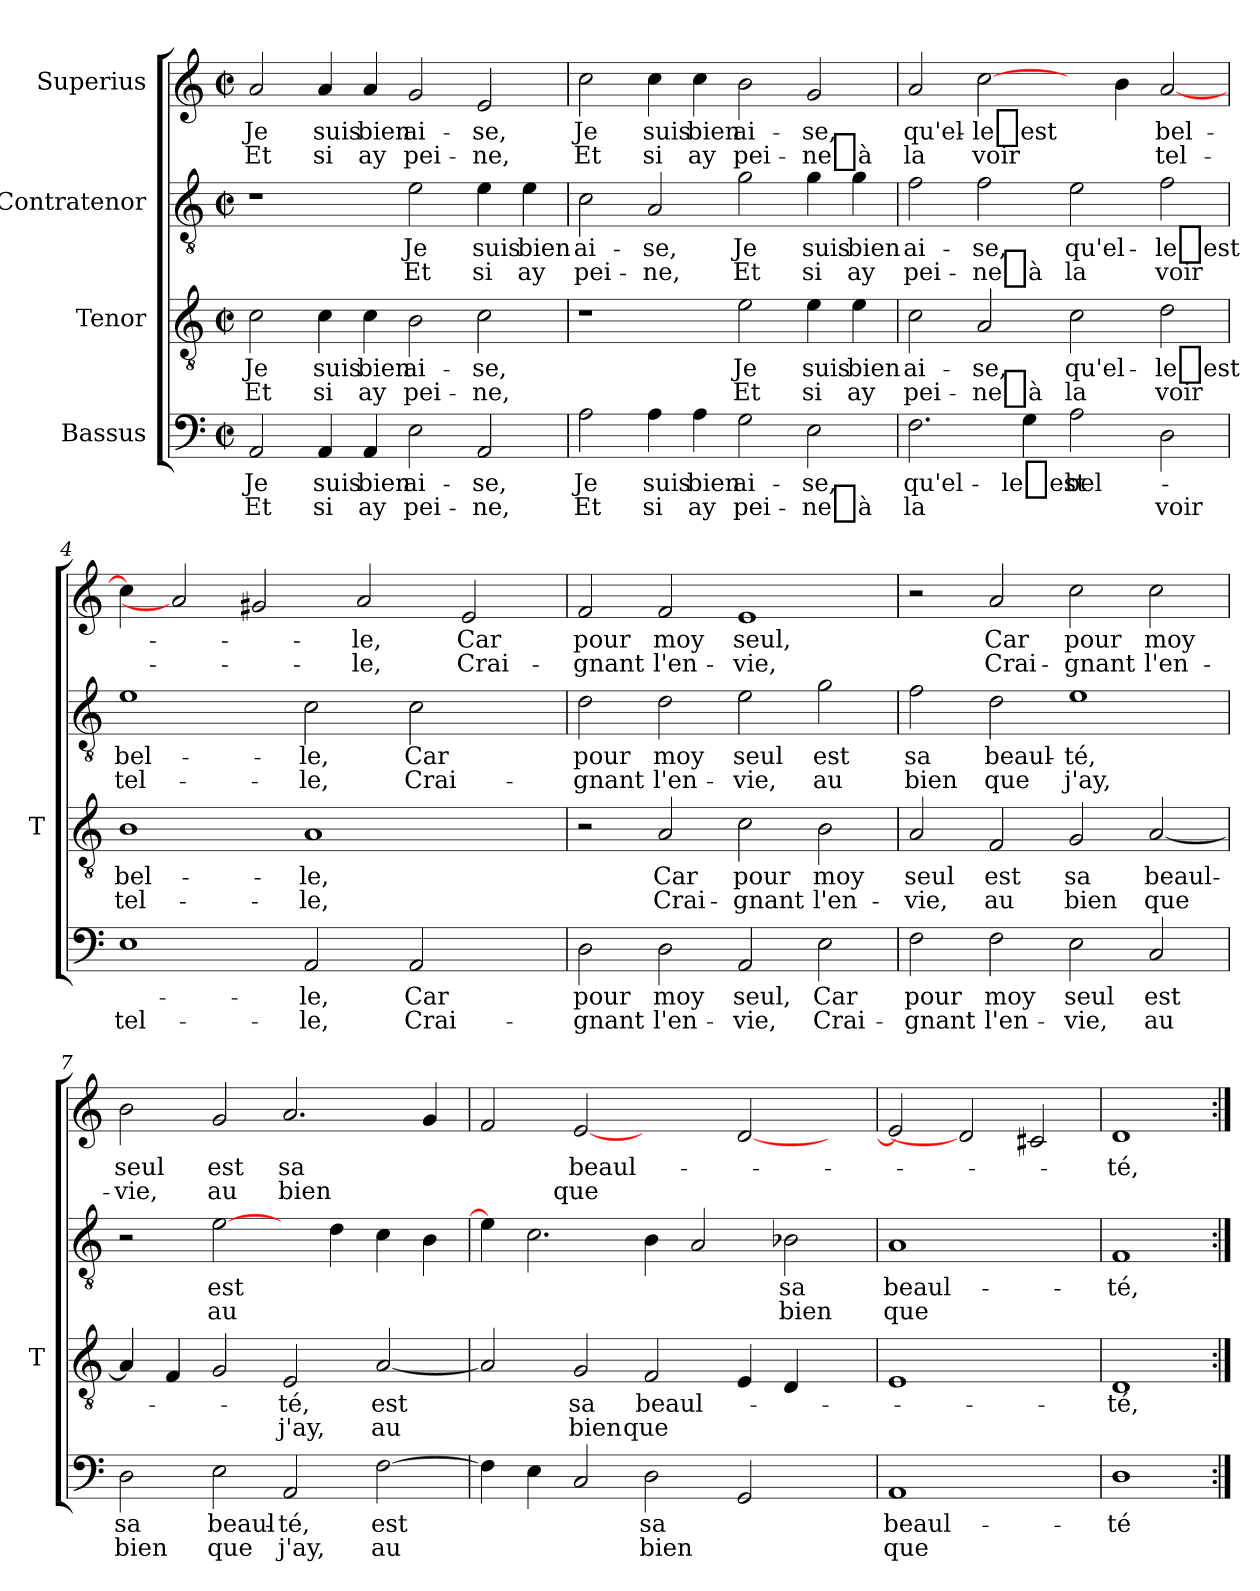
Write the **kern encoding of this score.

**kern	**text	**text	**kern	**text	**text	**kern	**text	**text	**kern	**text	**text
*part4	*part4	*part4	*part3	*part3	*part3	*part2	*part2	*part2	*part1	*part1	*part1
*staff4	*staff4	*staff4	*staff3	*staff3	*staff3	*staff2	*staff2	*staff2	*staff1	*staff1	*staff1
*I"Bassus	*	*	*I"Tenor	*	*	*I"Contratenor	*	*	*I"Superius	*	*
*	*	*	*I'T	*	*	*	*	*	*	*	*
*clefF4	*	*	*clefGv2	*	*	*clefGv2	*	*	*clefG2	*	*
*k[]	*	*	*k[]	*	*	*k[]	*	*	*k[]	*	*
*C:	*	*	*C:	*	*	*C:	*	*	*C:	*	*
*M2/2	*	*	*M2/2	*	*	*M2/2	*	*	*M2/2	*	*
*met(c|)	*	*	*met(c|)	*	*	*met(c|)	*	*	*met(c|)	*	*
=1	=1	=1	=1	=1	=1	=1	=1	=1	=1	=1	=1
2AA	-Je	-Et	2c	-Je	-Et	1r	.	.	2a	-Je	-Et
4AA	-suis	-si	4c	-suis	-si	.	.	.	4a	-suis	-si
4AA	-bien	-ay	4c	-bien	-ay	.	.	.	4a	-bien	-ay
2E	ai-	pei-	2B	ai-	pei-	2e	-Je	-Et	2g	ai-	pei-
2AA	-se,	-ne,	2c	-se,	-ne,	4e	-suis	-si	2e	-se,	-ne,
.	.	.	.	.	.	4e	-bien	-ay	.	.	.
=2	=2	=2	=2	=2	=2	=2	=2	=2	=2	=2	=2
2A	-Je	-Et	1r	.	.	2c	ai-	pei-	2cc	-Je	-Et
4A	-suis	-si	.	.	.	2A	-se,	-ne,	4cc	-suis	-si
4A	-bien	-ay	.	.	.	.	.	.	4cc	-bien	-ay
2G	ai-	pei-	2e	-Je	-Et	2g	-Je	-Et	2b	ai-	pei-
2E	-se,	-ne_à	4e	-suis	-si	4g	-suis	-si	2g	-se,	-ne_à
.	.	.	4e	-bien	-ay	4g	-bien	-ay	.	.	.
=3	=3	=3	=3	=3	=3	=3	=3	=3	=3	=3	=3
2.F	qu'el-	-la	2c	ai-	pei-	2f	ai-	pei-	2a	qu'el-	-la
.	.	.	2A	-se,	-ne_à	2f	-se,	-ne_à	[2cc	-le_est	-voir
4G	-le_est	.	.	.	.	.	.	.	.	.	.
2A	bel-	.	2c	qu'el-	-la	2e	qu'el-	-la	4ryy	.	.
.	.	.	.	.	.	.	.	.	4b	.	.
2D	.	-voir	2d	-le_est	-voir	2f	-le_est	-voir	[2a	bel-	tel-
=4	=4	=4	=4	=4	=4	=4	=4	=4	=4	=4	=4
1E	.	tel-	1B	bel-	tel-	1e	bel-	tel-	4cc]	.	.
.	.	.	.	.	.	.	.	.	2a]	.	.
.	.	.	.	.	.	.	.	.	2g#X	.	.
2AA	-le,	-le,	1A	-le,	-le,	2c	-le,	-le,	.	.	.
.	.	.	.	.	.	.	.	.	2a	-le,	-le,
2AA	-Car	Crai-	.	.	.	2c	-Car	Crai-	.	.	.
.	.	.	.	.	.	.	.	.	2e	-Car	Crai-
4ryy	.	.	4ryy	.	.	4ryy	.	.	.	.	.
=5	=5	=5	=5	=5	=5	=5	=5	=5	=5	=5	=5
2D	-pour	-gnant	2r	.	.	2d	-pour	-gnant	2f	-pour	-gnant
2D	-moy	l'en-	2A	-Car	Crai-	2d	-moy	l'en-	2f	-moy	l'en-
2AA	-seul,	-vie,	2c	-pour	-gnant	2e	-seul	-vie,	1e	-seul,	-vie,
2E	-Car	Crai-	2B	-moy	l'en-	2g	-est	-au	.	.	.
=6	=6	=6	=6	=6	=6	=6	=6	=6	=6	=6	=6
2F	-pour	-gnant	2A	-seul	-vie,	2f	-sa	-bien	2r	.	.
2F	-moy	l'en-	2F	-est	-au	2d	beaul-	-que	2a	-Car	Crai-
2E	-seul	-vie,	2G	-sa	-bien	1e	-té,	-j'ay,	2cc	-pour	-gnant
2C	-est	-au	[2A	beaul-	-que	.	.	.	2cc	-moy	l'en-
!!LO:PB:g=z
=7	=7	=7	=7	=7	=7	=7	=7	=7	=7	=7	=7
2D	-sa	-bien	4A]	.	.	2r	.	.	2b	-seul	-vie,
.	.	.	4F	.	.	.	.	.	.	.	.
2E	beaul-	-que	2G	.	.	[2e	-est	-au	2g	-est	-au
2AA	-té,	-j'ay,	2E	-té,	-j'ay,	4ryy	.	.	2.a	-sa	-bien
.	.	.	.	.	.	4d	.	.	.	.	.
[2F	-est	-au	[2A	-est	-au	4c	.	.	.	.	.
.	.	.	.	.	.	4B	.	.	4g	.	.
=8	=8	=8	=8	=8	=8	=8	=8	=8	=8	=8	=8
4F]	.	.	2A]	.	.	4e]	.	.	2f	.	.
4E	.	.	.	.	.	2.c	.	.	.	.	.
2C	.	.	2G	-sa	-bien	.	.	.	[2e	beaul-	-que
2D	-sa	-bien	2F	beaul-	-que	4B	.	.	2ryy	.	.
.	.	.	.	.	.	2A	.	.	.	.	.
2GG	.	.	4E	.	.	.	.	.	[2d	.	.
.	.	.	4D	.	.	2B-X	-sa	-bien	.	.	.
4ryy	.	.	4ryy	.	.	.	.	.	4ryy	.	.
=9	=9	=9	=9	=9	=9	=9	=9	=9	=9	=9	=9
1AA	beaul-	-que	1E	.	.	1A	beaul-	-que	2e]	.	.
.	.	.	.	.	.	.	.	.	2d]	.	.
2ryy	.	.	2ryy	.	.	2ryy	.	.	2c#X	.	.
=10	=10	=10	=10	=10	=10	=10	=10	=10	=10	=10	=10
1D	-té	.	1D	-té,	.	1F	-té,	.	1d	-té,	.
=:|!	=:|!	=:|!	=:|!	=:|!	=:|!	=:|!	=:|!	=:|!	=:|!	=:|!	=:|!
*-	*-	*-	*-	*-	*-	*-	*-	*-	*-	*-	*-
